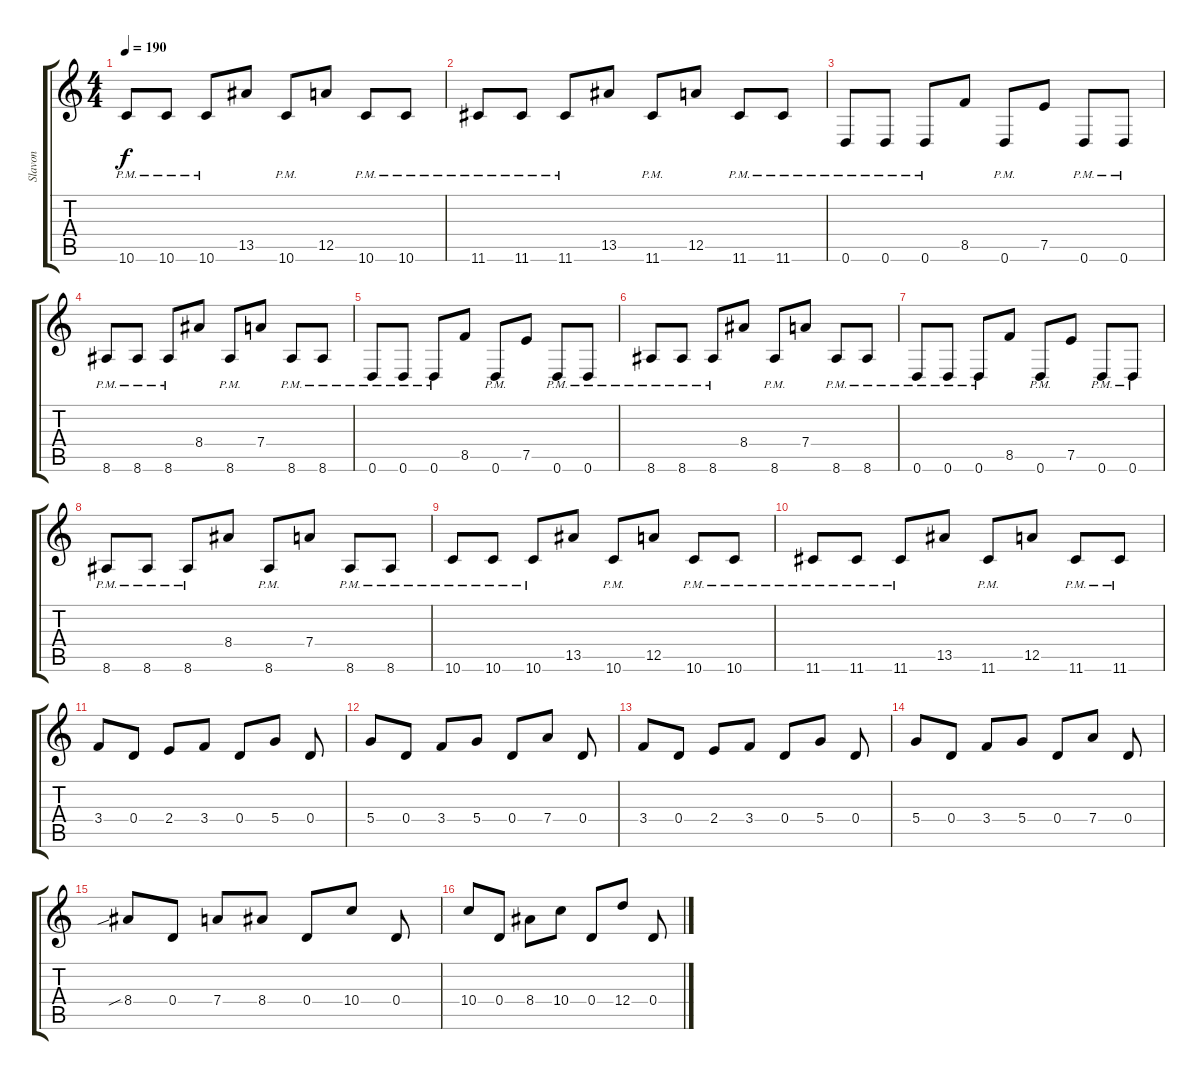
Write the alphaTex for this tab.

\track ("Slavon" "Slavon") {instrument distortionguitar}
\staff {score tabs}
\tuning (E4 B3 G3 D3 A2 D2) {hide}
\ts (4 4)
\tempo 190
\clef g2
\ks c
10.6{pm}.8{dy f} 10.6{pm}.8 10.6{pm}.8 13.5.8 10.6{pm}.8 12.5.8 10.6{pm}.8 10.6{pm}.8 |
11.6{pm}.8 11.6{pm}.8 11.6{pm}.8 13.5.8 11.6{pm}.8 12.5.8 11.6{pm}.8 11.6{pm}.8 |
0.6{pm}.8 0.6{pm}.8 0.6{pm}.8 8.5.8 0.6{pm}.8 7.5.8 0.6{pm}.8 0.6{pm}.8 |
8.6{pm}.8 8.6{pm}.8 8.6{pm}.8 8.4.8 8.6{pm}.8 7.4.8 8.6{pm}.8 8.6{pm}.8 |
0.6{pm}.8 0.6{pm}.8 0.6{pm}.8 8.5.8 0.6{pm}.8 7.5.8 0.6{pm}.8 0.6{pm}.8 |
8.6{pm}.8 8.6{pm}.8 8.6{pm}.8 8.4.8 8.6{pm}.8 7.4.8 8.6{pm}.8 8.6{pm}.8 |
0.6{pm}.8 0.6{pm}.8 0.6{pm}.8 8.5.8 0.6{pm}.8 7.5.8 0.6{pm}.8 0.6{pm}.8 |
8.6{pm}.8 8.6{pm}.8 8.6{pm}.8 8.4.8 8.6{pm}.8 7.4.8 8.6{pm}.8 8.6{pm}.8 |
10.6{pm}.8 10.6{pm}.8 10.6{pm}.8 13.5.8 10.6{pm}.8 12.5.8 10.6{pm}.8 10.6{pm}.8 |
11.6{pm}.8 11.6{pm}.8 11.6{pm}.8 13.5.8 11.6{pm}.8 12.5.8 11.6{pm}.8 11.6{pm}.8 |
3.4.8 0.4.8 2.4.8 3.4.8 0.4.8 5.4.8 0.4.8 |
5.4.8 0.4.8 3.4.8 5.4.8 0.4.8 7.4.8 0.4.8 |
3.4.8 0.4.8 2.4.8 3.4.8 0.4.8 5.4.8 0.4.8 |
5.4.8 0.4.8 3.4.8 5.4.8 0.4.8 7.4.8 0.4.8 |
8.4{sib}.8 0.4.8 7.4.8 8.4.8 0.4.8 10.4.8 0.4.8 |
10.4.8 0.4.8 8.4.8 10.4.8 0.4.8 12.4.8 0.4.8
